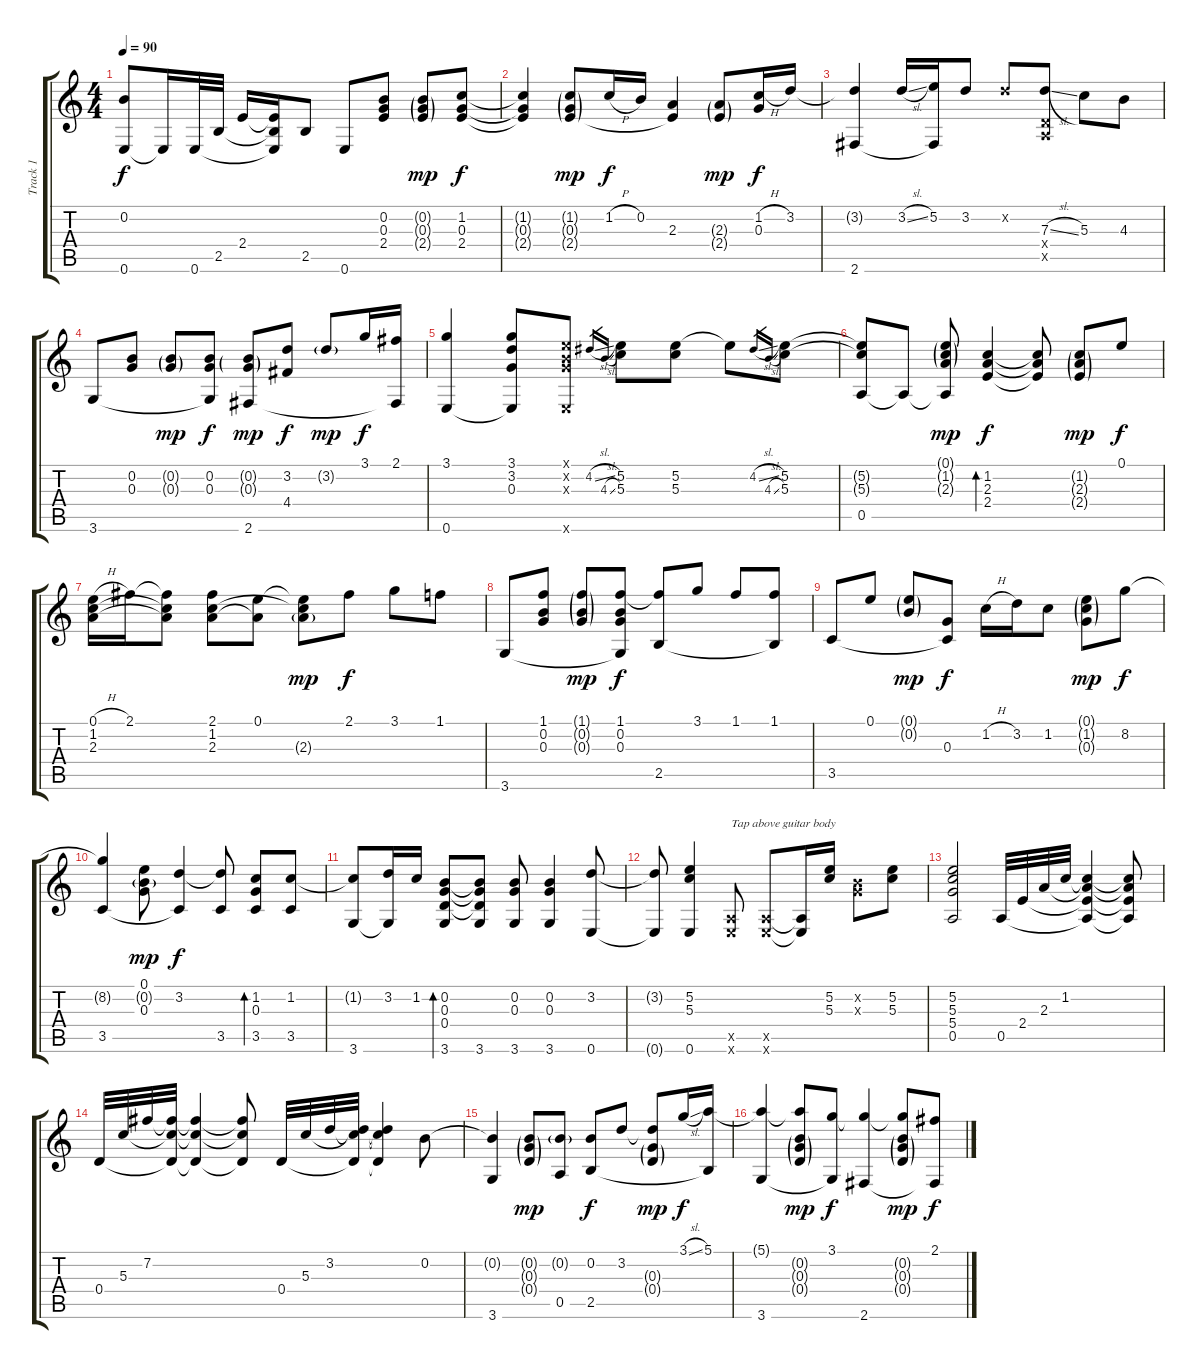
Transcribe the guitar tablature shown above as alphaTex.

\track ("Track 1" "Track 1") {instrument acousticguitarsteel}
\staff {score tabs}
\tuning (E4 B3 G3 D3 A2 E2) {hide}
\ts (4 4)
\tempo 90
\clef g2
\ks c
(0.2{t} 0.6).8{dy f} 0.6{t}.16 0.6.32 2.5.32 2.4.16 (2.4{t} 2.5{t} 0.6{t}).16 2.5.8 0.6.8 (0.2 0.3 2.4).8 (0.2{g} 0.3{g} 2.4{g}).8{dy mp} (1.2 0.3 2.4).8{dy f} |
(1.2{t} 0.3{t} 2.4{t}).4 (1.2{g} 0.3{g} 2.4{g}).8{dy mp} 1.2{h}.16{dy f} 0.2.16 (2.3 2.4{t}).4 (2.3{g} 2.4{g}).8{dy mp} (1.2{h} 0.3).16{dy f} 3.2.16 |
(3.2{t} 2.6).4 3.2{sl}.16 (5.2 2.6{t}).16 3.2.8 3.2{x}.8 (7.3{sl} 0.4{x} 0.5{x}).8 5.3.8 4.3.8 |
3.6.8 (0.2 0.3).8 (0.2{g} 0.3{g}).8{dy mp} (0.2 0.3 3.6{t}).8{dy f} (0.2{g} 0.3{g} 2.6).8{dy mp} (3.2 4.4).8{dy f} 3.2{g}.8{dy mp} 3.1.16{dy f} (2.1 2.6{t}).16 |
(3.1 0.6).4 (3.1 3.2 0.3 0.6{t}).8 (0.1{x} 0.2{x} 0.3{x} 0.6{x}).8 4.2{sl}.16{gr} 4.3{sl}.16{gr} (5.2 5.3).8 (5.2 5.3).8 5.2{t}.8 4.2{sl}.16{gr} 4.3{sl}.16{gr} (5.2 5.3).8 |
(5.2{t} 5.3{t} 0.5).8 0.5{t}.8 (0.1{g} 1.2{g} 2.3{g} 0.5{t}).8{dy mp} (1.2 2.3 2.4).4{bd 60 dy f} (1.2{t} 2.3{t} 2.4{t}).8 (1.2{g} 2.3{g} 2.4{g}).8{dy mp} 0.1.8{dy f} |
(0.1{h} 1.2 2.3).16 2.1.16 (2.1{t} 1.2{t} 2.3{t}).8 (2.1 1.2 2.3).8 (0.1 2.3{t}).8 (0.1{t} 1.2{t} 2.3{g}).8{dy mp} 2.1.8{dy f} 3.1.8 1.1.8 |
3.6.8 (1.1 0.2 0.3).8 (1.1{g} 0.2{g} 0.3{g}).8{dy mp} (1.1 0.2 0.3 3.6{t}).8{dy f} (1.1{t} 2.5).8 3.1.8 1.1.8 (1.1 2.5{t}).8 |
3.5.8 0.1.8 (0.1{g} 0.2{g}).8{dy mp} (0.3 3.5{t}).8{dy f} 1.2{h}.16 3.2.16 1.2.8 (0.1{g} 1.2{g} 0.3{g}).8{dy mp} 8.2.8{dy f} |
(8.2{t} 3.5).4 (0.1 0.2{g} 0.3).8{dy mp} (3.2 3.5{t}).4{dy f} (3.2{t} 3.5).8 (1.2 0.3 3.5).8{bd 60} (1.2 3.5).8 |
(1.2{t} 3.6).8 (3.2 3.6{t}).16 1.2.16 (0.2 0.3 0.4 3.6).8{bd 60} (0.2{t} 0.3{t} 0.4{t} 3.6).8 (0.2 0.3 3.6).8 (0.2 0.3 3.6).4 (3.2 0.6).8 |
(3.2{t} 0.6{t}).8 (5.2 5.3 0.6).4 (0.5{x} 0.6{x}).8{txt "Tap above guitar body"} (0.5{x} 0.6{x}).8 (0.5{t} 0.6{t}).16 (5.2 5.3).16 (0.2{x} 0.3{x}).8 (5.2 5.3).8 |
(5.2 5.3 5.4 0.5).2 0.5.32 2.4.32 2.3.32 1.2.32 (1.2{t} 2.3{t} 2.4{t} 0.5{t}).4 (1.2{t} 2.3{t} 2.4{t} 0.5{t}).8 |
0.4.32 5.3.32 7.2.32 (7.2{t} 5.3{t} 0.4{t}).32 (7.2{t} 5.3{t} 0.4{t}).4 (7.2{t} 5.3{t} 0.4{t}).8 0.4.32 5.3.32 3.2.32 (3.2{t} 5.3{t} 0.4{t}).32 (3.2{t} 5.3{t} 0.4{t}).4 0.2.8 |
(0.2{t} 3.6).4 (0.2{g} 0.3{g} 0.4{g}).8{dy mp} (0.2{g} 0.5).8 (0.2 2.5).8{dy f} 3.2.8 (3.2{t} 0.3{g} 0.4{g}).8{dy mp} 3.1{sl}.16{dy f} (5.1 2.5{t}).16 |
(5.1{t} 3.6).4 (5.1{t} 0.2{g} 0.3{g} 0.4{g}).8{dy mp} (3.1 3.6{t}).8{dy f} (3.1{t} 2.6).4 (3.1{t} 0.2{g} 0.3{g} 0.4{g}).8{dy mp} (2.1 2.6{t}).8{dy f}
